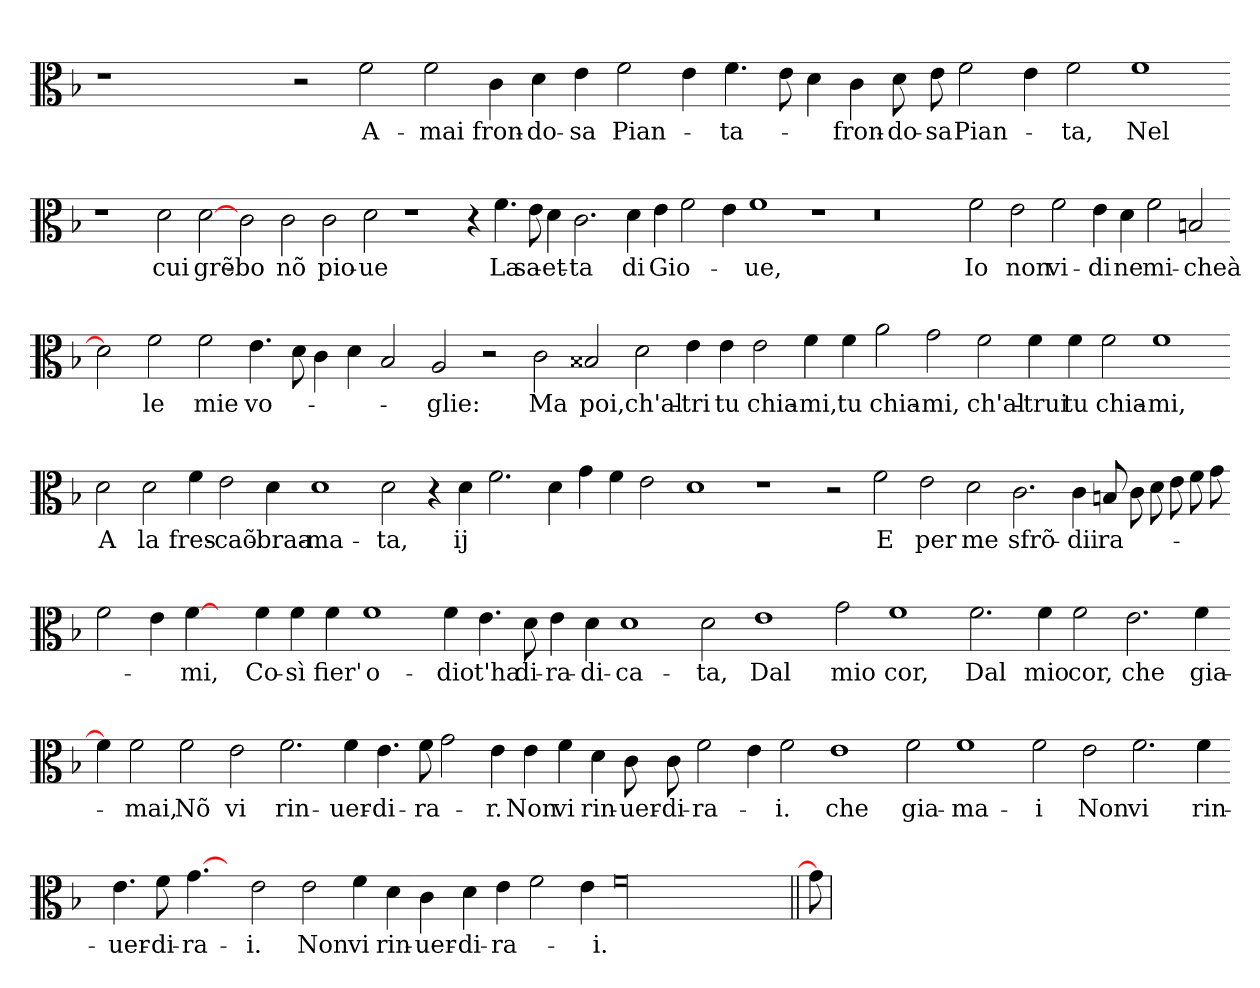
**kern	**text
*part1	*part1
*staff1	*staff1
*clefC3	*
*k[b-]	*
=	=
1r	.
1ryy	.
2r	.
2f	A-
2f	mai
4c	fron-
4d	do-
4e	sa
2f	Pian-
4e	.
4.f	ta-
8e	.
4d	.
4c	fron-
8d	do-
8e	sa
2f	Pian-
4e	.
2f	ta,
1f	Nel
=-	=-
1r	.
2d	cui
[2d	grẽ-
2c	bo
2c	nõ
2c	pio-
2d	ue
1r	.
4r	.
4.f	La
8e	sa-
4d	et-
2.c	ta
4d	di
4e	Gio-
2f	.
4e	.
1f	ue,
1r	.
0r	.
2f	Io
2e	non
2f	vi-
4e	di
4d	ne-
2f	mi-
2B	cheà
=-	=-
2d]	.
2f	le
2f	mie
4.e	vo-
8d	.
4c	.
4d	.
2B	.
2A	glie:
2r	.
2c	Ma
2B##X	poi,
2d	ch'al-
4e	tri
4e	tu
2e	chia-
4f	mi,
4f	tu
2a	chia-
2g	mi,
2f	ch'al-
4f	trui
4f	tu
2f	chia-
1f	mi,
=-	=-
2d	A
2d	la
4f	fres-
2e	caõ-
4d	braa-
1d	ma-
2d	ta,
4r	.
4d	ij
2.f	.
4d	.
4g	.
4f	.
2e	.
1d	.
1r	.
2r	.
2f	E
2e	per
2d	me
2.c	sfrõ-
4c	dii
8B	ra-
8c	.
8d	.
8e	.
8f	.
8g	.
=-	=-
2f	.
4e	.
[4f	mi,
4ryy	.
4f	Co-
4f	sì
4f	fier'
1f	o-
4f	dio
4.e	t'ha
8d	di-
4e	ra-
4d	di-
1d	ca-
2d	ta,
1e	Dal
2g	mio
1f	cor,
2.f	Dal
4f	mio
2f	cor,
2.e	che
4f	gia-
=-	=-
4f]	.
2f	mai,
2f	Nõ
2e	vi
2.f	rin-
4f	uer-
4.e	di-
8f	ra-
2g	.
4e	r.
4e	Non
4f	vi
4d	rin-
8c	uer-
8c	di-
2f	ra-
4e	.
2f	i.
1e	che
2f	gia-
1f	ma-
2f	i
2e	Non
2.f	vi
4f	rin-
=-	=-
8ryy	.
4.e	uer-
8f	di-
[4.g	ra-
8ryy	.
2e	i.
2e	Non
4f	vi
4d	rin-
4c	uer-
4d	di-
4e	ra-
2f	.
4e	.
00f	i.
=1||	=1||
8g]	.
=	=
*-	*-
